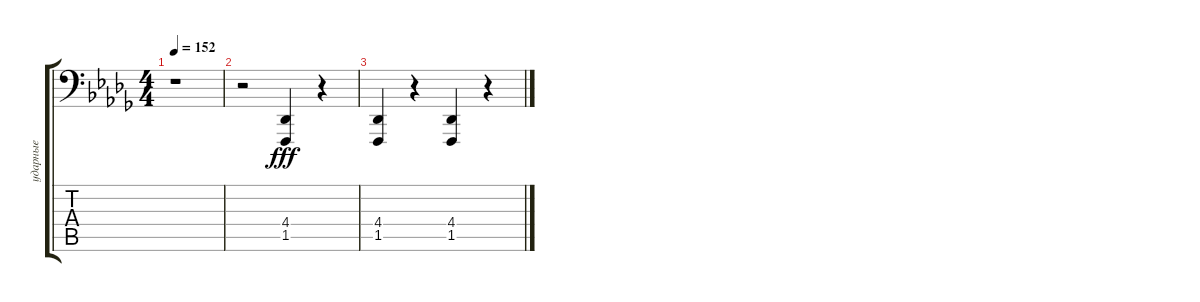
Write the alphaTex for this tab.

\track ("ударные" "ударные") {instrument timpani}
\staff {score tabs}
\tuning (C3 G2 D2 A1 E1 E0) {hide}
\ts (4 4)
\tempo 152
\clef f4
\ks bbminor
r.1{dy fff} |
r.2 (4.4 1.5).4 r.4 |
(4.4 1.5).4 r.4 (4.4 1.5).4 r.4
